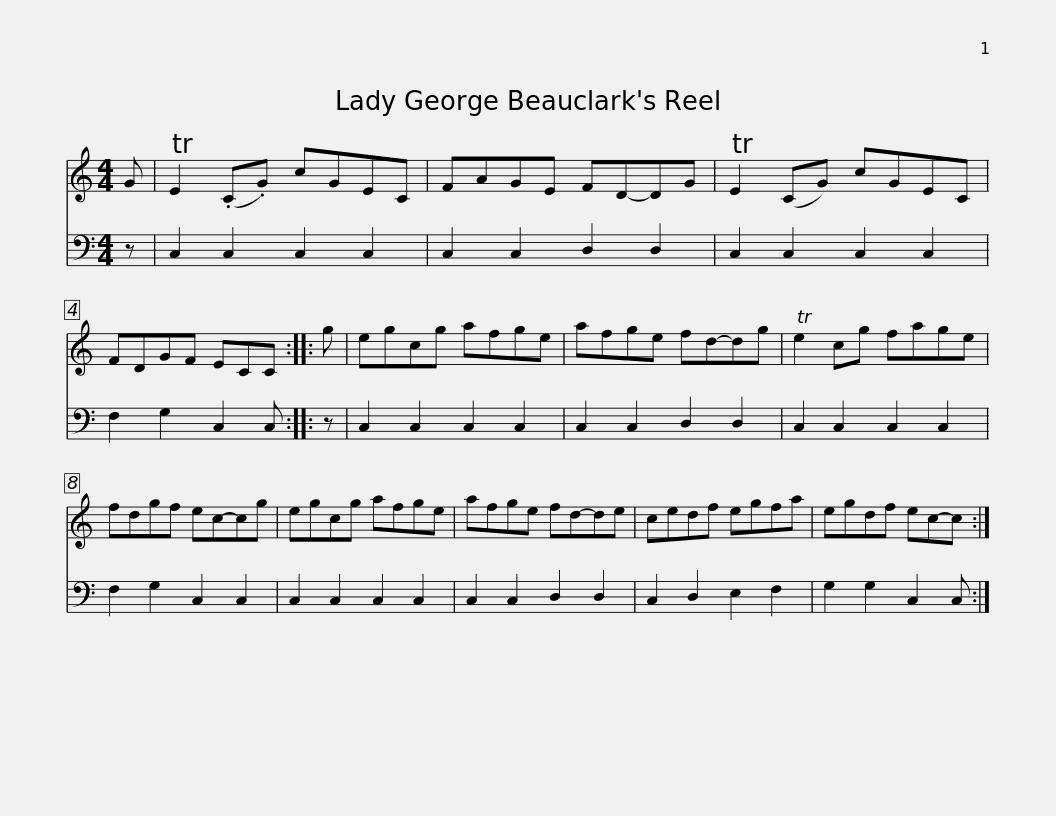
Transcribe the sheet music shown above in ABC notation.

X:1
%%score 1 2
L:1/8
M:4/4
I:linebreak $
K:C
V:1 treble
V:2 bass
V:1
 G | TE2 (.C.G) cGEC | FAGE FD-DG | TE2 (CG) cGEC | FDGF ECC :: %5
 g | egcg afge |$ afge fd-dg | Te2 cg fage | fdgf ec-cg | %10
 egcg afge | afge fd-de | cedf egfa |$ egdf ec-c :| %14
V:2
 z | C,2 C,2 C,2 C,2 | C,2 C,2 D,2 D,2 | C,2 C,2 C,2 C,2 | F,2 G,2 C,2 C, :: %5
 z | C,2 C,2 C,2 C,2 |$ C,2 C,2 D,2 D,2 | C,2 C,2 C,2 C,2 | F,2 G,2 C,2 C,2 | %10
 C,2 C,2 C,2 C,2 | C,2 C,2 D,2 D,2 | C,2 D,2 E,2 F,2 |$ G,2 G,2 C,2 C, :| %14
